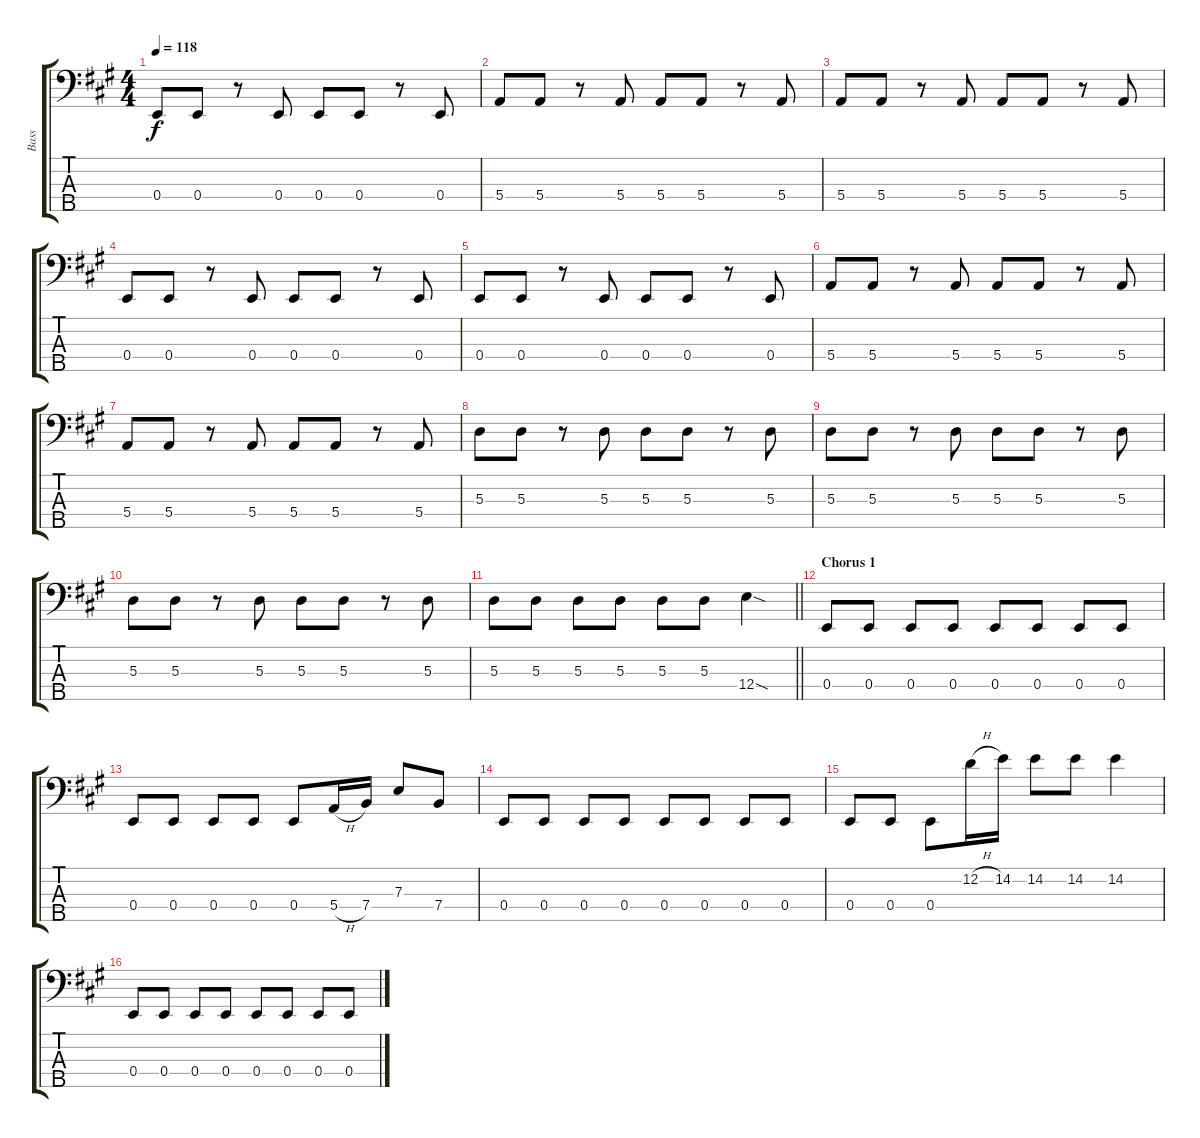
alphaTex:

\track ("Bass" "Bass") {instrument electricbassfinger}
\staff {score tabs}
\tuning (G2 D2 A1 E1 B0) {hide}
\ts (4 4)
\tempo 118
\clef f4
\ks a
0.4.8{dy f} 0.4.8 r.8 0.4.8 0.4.8 0.4.8 r.8 0.4.8 |
5.4.8 5.4.8 r.8 5.4.8 5.4.8 5.4.8 r.8 5.4.8 |
5.4.8 5.4.8 r.8 5.4.8 5.4.8 5.4.8 r.8 5.4.8 |
0.4.8 0.4.8 r.8 0.4.8 0.4.8 0.4.8 r.8 0.4.8 |
0.4.8 0.4.8 r.8 0.4.8 0.4.8 0.4.8 r.8 0.4.8 |
5.4.8 5.4.8 r.8 5.4.8 5.4.8 5.4.8 r.8 5.4.8 |
5.4.8 5.4.8 r.8 5.4.8 5.4.8 5.4.8 r.8 5.4.8 |
5.3.8 5.3.8 r.8 5.3.8 5.3.8 5.3.8 r.8 5.3.8 |
5.3.8 5.3.8 r.8 5.3.8 5.3.8 5.3.8 r.8 5.3.8 |
5.3.8 5.3.8 r.8 5.3.8 5.3.8 5.3.8 r.8 5.3.8 |
\barLineRight lightlight
5.3.8 5.3.8 5.3.8 5.3.8 5.3.8 5.3.8 12.4{sod}.4 |
\section ("" "Chorus 1")
0.4.8 0.4.8 0.4.8 0.4.8 0.4.8 0.4.8 0.4.8 0.4.8 |
0.4.8 0.4.8 0.4.8 0.4.8 0.4.8 5.4{h}.16 7.4.16 7.3.8 7.4.8 |
0.4.8 0.4.8 0.4.8 0.4.8 0.4.8 0.4.8 0.4.8 0.4.8 |
0.4.8 0.4.8 0.4.8 12.2{h}.16 14.2.16 14.2.8 14.2.8 14.2.4 |
0.4.8 0.4.8 0.4.8 0.4.8 0.4.8 0.4.8 0.4.8 0.4.8
